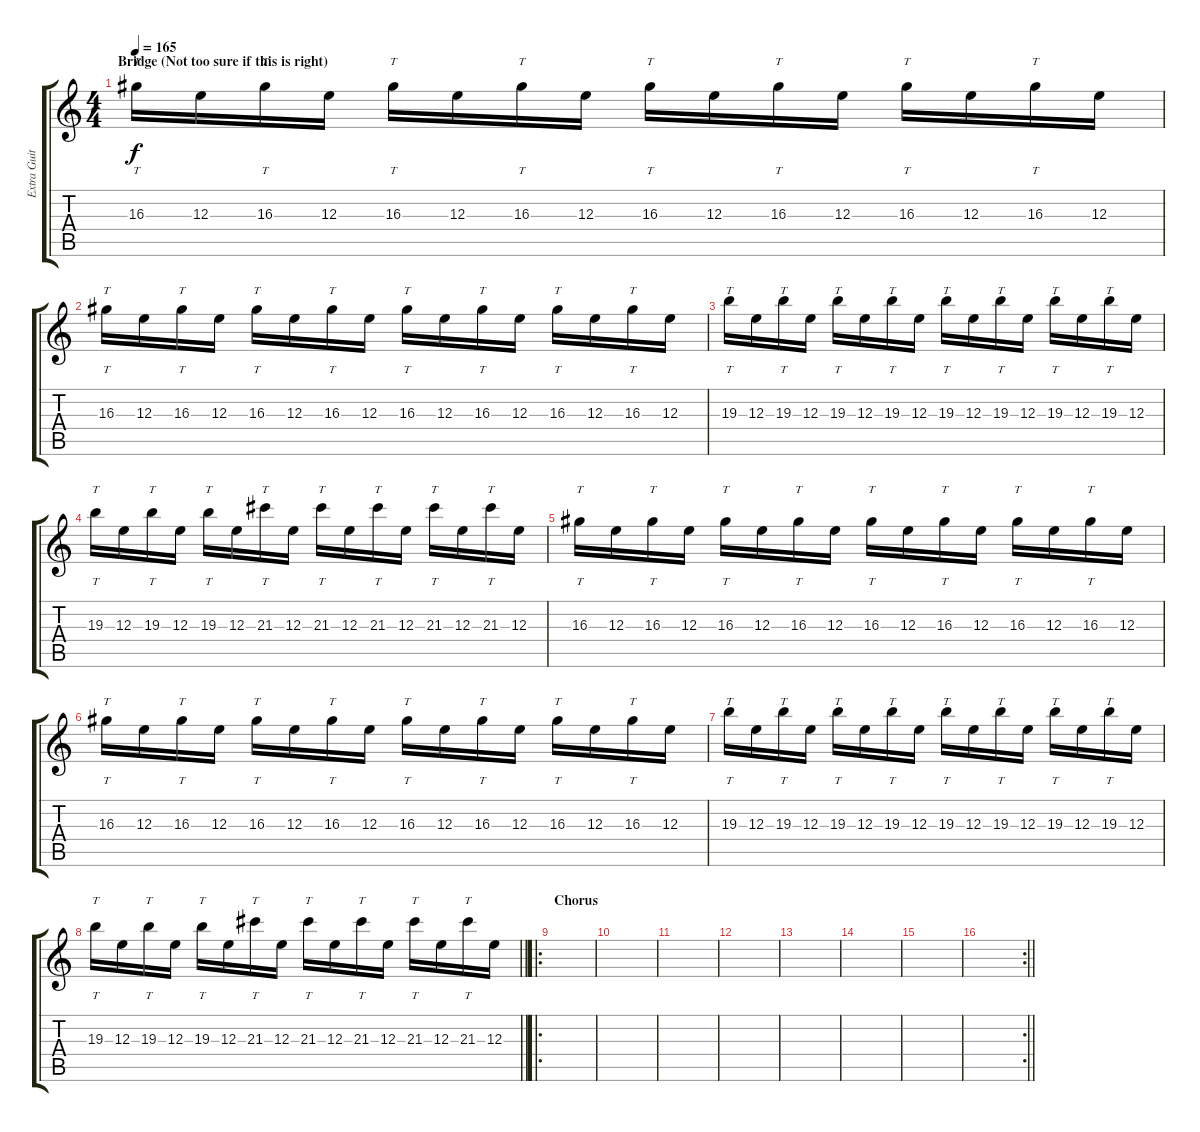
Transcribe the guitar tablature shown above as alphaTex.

\track ("Extra Guitar" "Extra Guit") {instrument distortionguitar}
\staff {score tabs}
\tuning (Db4 Ab3 E3 B2 Gb2 B1) {hide}
\ts (4 4)
\section ("" "Bridge (Not too sure if this is right)")
\tempo 165
\clef g2
\ks c
16.3.16{tt dy f} 12.3.16 16.3.16{tt} 12.3.16 16.3.16{tt} 12.3.16 16.3.16{tt} 12.3.16 16.3.16{tt} 12.3.16 16.3.16{tt} 12.3.16 16.3.16{tt} 12.3.16 16.3.16{tt} 12.3.16 |
16.3.16{tt} 12.3.16 16.3.16{tt} 12.3.16 16.3.16{tt} 12.3.16 16.3.16{tt} 12.3.16 16.3.16{tt} 12.3.16 16.3.16{tt} 12.3.16 16.3.16{tt} 12.3.16 16.3.16{tt} 12.3.16 |
19.3.16{tt} 12.3.16 19.3.16{tt} 12.3.16 19.3.16{tt} 12.3.16 19.3.16{tt} 12.3.16 19.3.16{tt} 12.3.16 19.3.16{tt} 12.3.16 19.3.16{tt} 12.3.16 19.3.16{tt} 12.3.16 |
19.3.16{tt} 12.3.16 19.3.16{tt} 12.3.16 19.3.16{tt} 12.3.16 21.3.16{tt} 12.3.16 21.3.16{tt} 12.3.16 21.3.16{tt} 12.3.16 21.3.16{tt} 12.3.16 21.3.16{tt} 12.3.16 |
16.3.16{tt} 12.3.16 16.3.16{tt} 12.3.16 16.3.16{tt} 12.3.16 16.3.16{tt} 12.3.16 16.3.16{tt} 12.3.16 16.3.16{tt} 12.3.16 16.3.16{tt} 12.3.16 16.3.16{tt} 12.3.16 |
16.3.16{tt} 12.3.16 16.3.16{tt} 12.3.16 16.3.16{tt} 12.3.16 16.3.16{tt} 12.3.16 16.3.16{tt} 12.3.16 16.3.16{tt} 12.3.16 16.3.16{tt} 12.3.16 16.3.16{tt} 12.3.16 |
19.3.16{tt} 12.3.16 19.3.16{tt} 12.3.16 19.3.16{tt} 12.3.16 19.3.16{tt} 12.3.16 19.3.16{tt} 12.3.16 19.3.16{tt} 12.3.16 19.3.16{tt} 12.3.16 19.3.16{tt} 12.3.16 |
\barLineRight lightlight
19.3.16{tt} 12.3.16 19.3.16{tt} 12.3.16 19.3.16{tt} 12.3.16 21.3.16{tt} 12.3.16 21.3.16{tt} 12.3.16 21.3.16{tt} 12.3.16 21.3.16{tt} 12.3.16 21.3.16{tt} 12.3.16 |
\ro
\section ("" "Chorus")
|
|
|
|
|
|
|
\rc 2
\barLineRight lightlight
